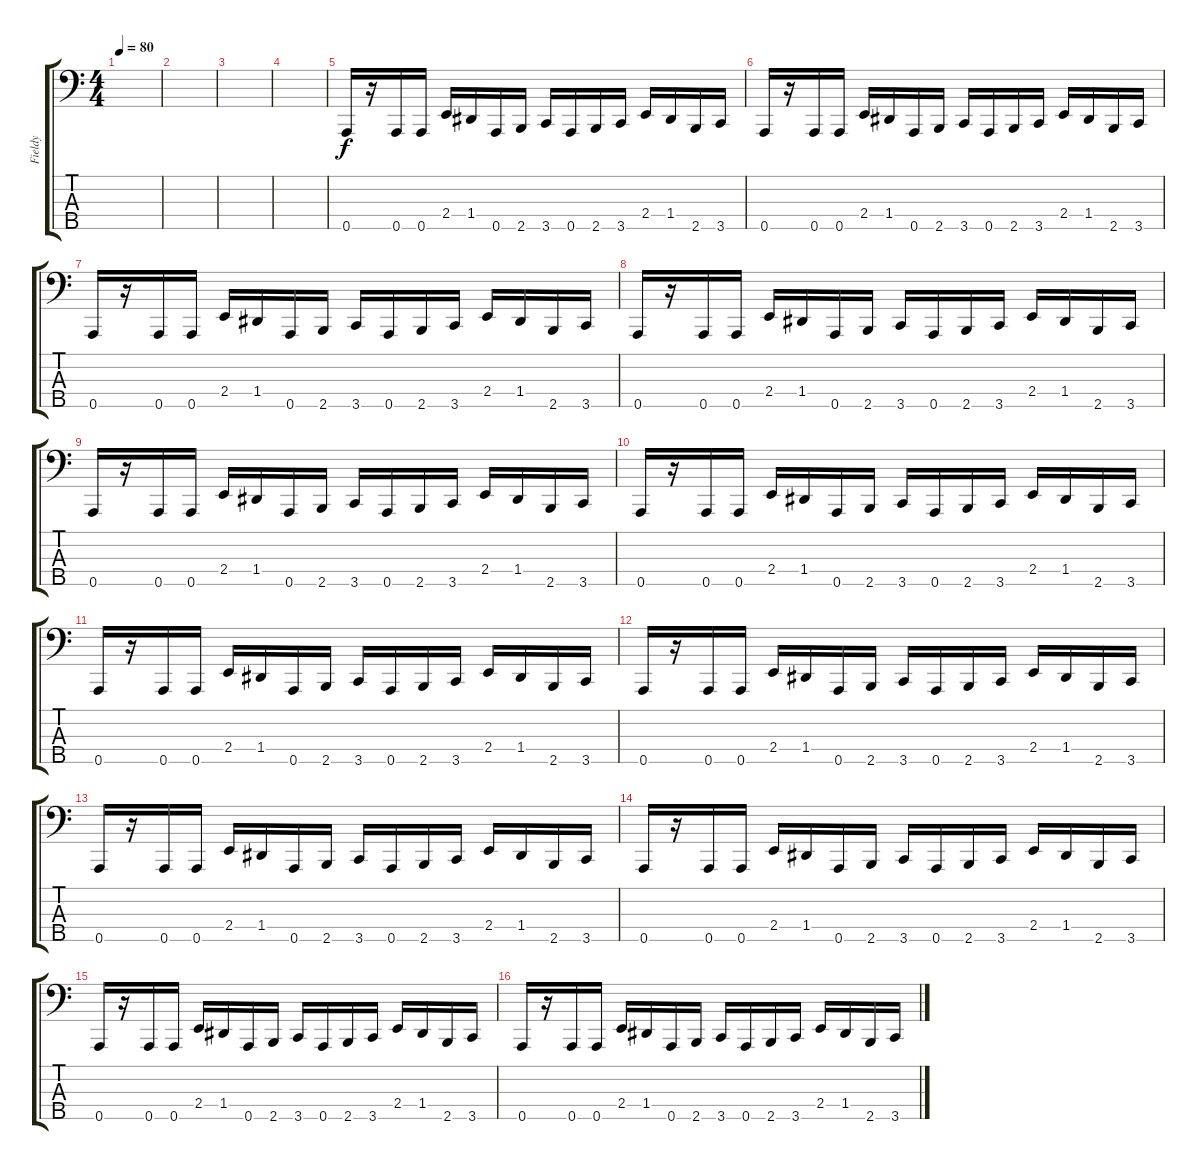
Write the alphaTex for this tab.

\track ("Fieldy" "Fieldy") {instrument slapbass1}
\staff {score tabs}
\tuning (F2 C2 G1 D1 A0) {hide}
\ts (4 4)
\tempo 80
\clef f4
\ks c
|
|
|
|
0.5.16 r.16 0.5.16 0.5.16 2.4.16 1.4.16 0.5.16 2.5.16 3.5.16 0.5.16 2.5.16 3.5.16 2.4.16 1.4.16 2.5.16 3.5.16 |
0.5.16 r.16 0.5.16 0.5.16 2.4.16 1.4.16 0.5.16 2.5.16 3.5.16 0.5.16 2.5.16 3.5.16 2.4.16 1.4.16 2.5.16 3.5.16 |
0.5.16 r.16 0.5.16 0.5.16 2.4.16 1.4.16 0.5.16 2.5.16 3.5.16 0.5.16 2.5.16 3.5.16 2.4.16 1.4.16 2.5.16 3.5.16 |
0.5.16 r.16 0.5.16 0.5.16 2.4.16 1.4.16 0.5.16 2.5.16 3.5.16 0.5.16 2.5.16 3.5.16 2.4.16 1.4.16 2.5.16 3.5.16 |
0.5.16 r.16 0.5.16 0.5.16 2.4.16 1.4.16 0.5.16 2.5.16 3.5.16 0.5.16 2.5.16 3.5.16 2.4.16 1.4.16 2.5.16 3.5.16 |
0.5.16 r.16 0.5.16 0.5.16 2.4.16 1.4.16 0.5.16 2.5.16 3.5.16 0.5.16 2.5.16 3.5.16 2.4.16 1.4.16 2.5.16 3.5.16 |
0.5.16 r.16 0.5.16 0.5.16 2.4.16 1.4.16 0.5.16 2.5.16 3.5.16 0.5.16 2.5.16 3.5.16 2.4.16 1.4.16 2.5.16 3.5.16 |
0.5.16 r.16 0.5.16 0.5.16 2.4.16 1.4.16 0.5.16 2.5.16 3.5.16 0.5.16 2.5.16 3.5.16 2.4.16 1.4.16 2.5.16 3.5.16 |
0.5.16 r.16 0.5.16 0.5.16 2.4.16 1.4.16 0.5.16 2.5.16 3.5.16 0.5.16 2.5.16 3.5.16 2.4.16 1.4.16 2.5.16 3.5.16 |
0.5.16 r.16 0.5.16 0.5.16 2.4.16 1.4.16 0.5.16 2.5.16 3.5.16 0.5.16 2.5.16 3.5.16 2.4.16 1.4.16 2.5.16 3.5.16 |
0.5.16 r.16 0.5.16 0.5.16 2.4.16 1.4.16 0.5.16 2.5.16 3.5.16 0.5.16 2.5.16 3.5.16 2.4.16 1.4.16 2.5.16 3.5.16 |
0.5.16 r.16 0.5.16 0.5.16 2.4.16 1.4.16 0.5.16 2.5.16 3.5.16 0.5.16 2.5.16 3.5.16 2.4.16 1.4.16 2.5.16 3.5.16
